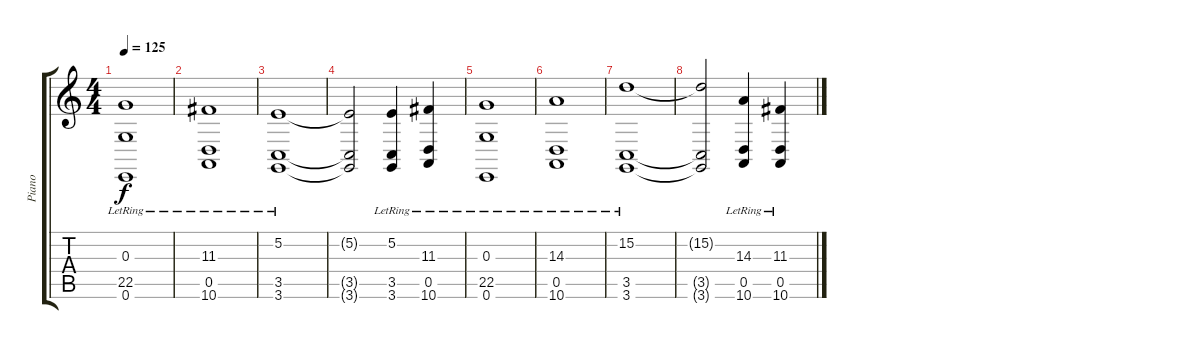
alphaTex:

\track ("Piano" "Piano") {instrument acousticgrandpiano}
\staff {score tabs}
\tuning (E4 B3 G3 D3 A2 E2) {hide}
\ts (4 4)
\tempo 125
\clef g2
\ks c
(0.3{lr} 22.5{lr} 0.6{lr}).1{dy f} |
(11.3{lr} 0.5{lr} 10.6{lr}).1 |
(5.2{lr} 3.5{lr} 3.6{lr}).1 |
(5.2{t} 3.5{t} 3.6{t}).2 (5.2{lr} 3.5{lr} 3.6{lr}).4 (11.3{lr} 0.5{lr} 10.6{lr}).4 |
(0.3{lr} 22.5{lr} 0.6{lr}).1 |
(14.3{lr} 0.5{lr} 10.6{lr}).1 |
(15.2{lr} 3.5{lr} 3.6{lr}).1 |
(15.2{t} 3.5{t} 3.6{t}).2 (14.3 0.5{lr} 10.6{lr}).4 (11.3{lr} 0.5{lr} 10.6{lr}).4
